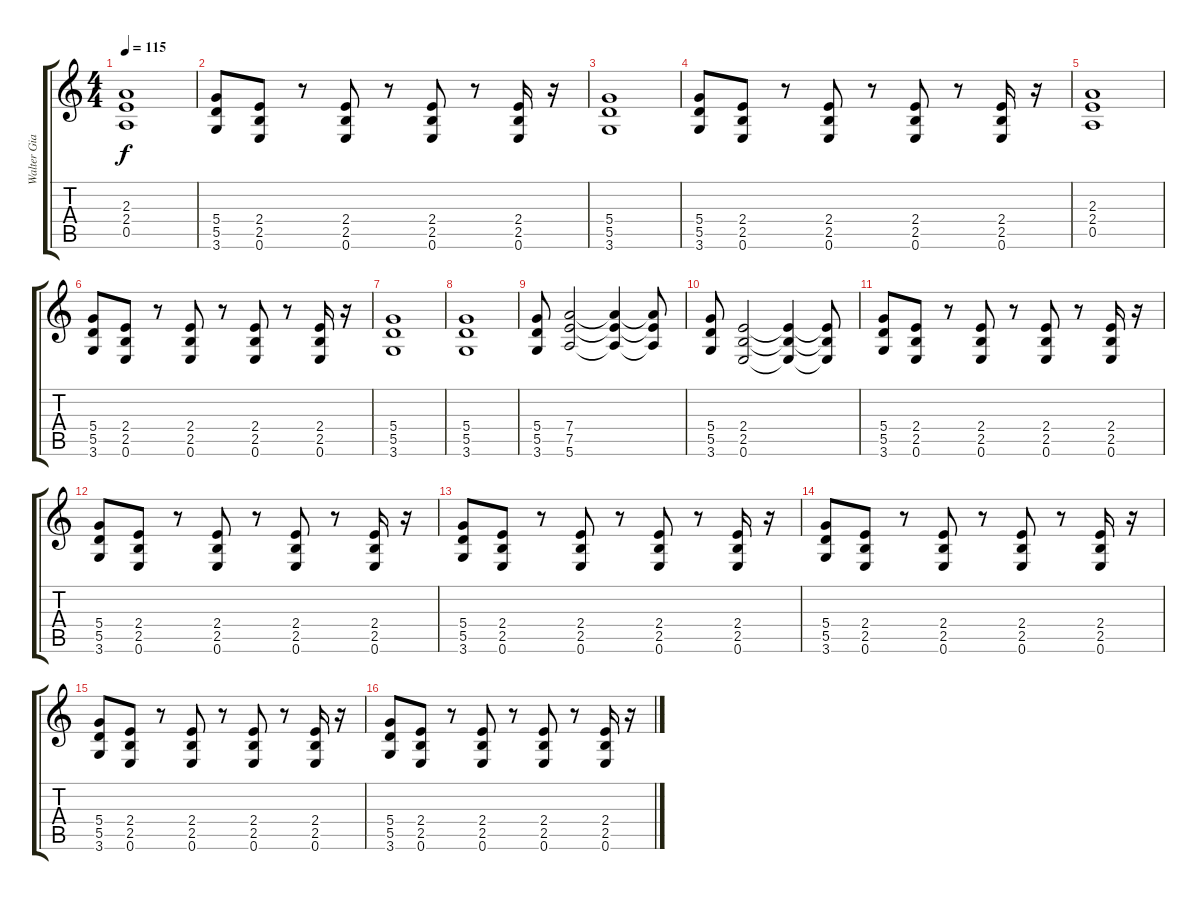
\track ("Walter Giardino" "Walter Gia") {instrument distortionguitar}
\staff {score tabs}
\tuning (E4 B3 G3 D3 A2 E2) {hide}
\ts (4 4)
\tempo 115
\clef g2
\ks c
(2.3 2.4 0.5).1{dy f} |
(5.4 5.5 3.6).8 (2.4 2.5 0.6).8 r.8 (2.4 2.5 0.6).8 r.8 (2.4 2.5 0.6).8 r.8 (2.4 2.5 0.6).16 r.16 |
(5.4 5.5 3.6).1 |
(5.4 5.5 3.6).8 (2.4 2.5 0.6).8 r.8 (2.4 2.5 0.6).8 r.8 (2.4 2.5 0.6).8 r.8 (2.4 2.5 0.6).16 r.16 |
(2.3 2.4 0.5).1 |
(5.4 5.5 3.6).8 (2.4 2.5 0.6).8 r.8 (2.4 2.5 0.6).8 r.8 (2.4 2.5 0.6).8 r.8 (2.4 2.5 0.6).16 r.16 |
(5.4 5.5 3.6).1 |
(5.4 5.5 3.6).1 |
(5.4 5.5 3.6).8 (7.4 7.5 5.6).2 (7.4{t} 7.5{t} 5.6{t}).4 (7.4{t} 7.5{t} 5.6{t}).8 |
(5.4 5.5 3.6).8 (2.4 2.5 0.6).2 (2.4{t} 2.5{t} 0.6{t}).4 (2.4{t} 2.5{t} 0.6{t}).8 |
(5.4 5.5 3.6).8 (2.4 2.5 0.6).8 r.8 (2.4 2.5 0.6).8 r.8 (2.4 2.5 0.6).8 r.8 (2.4 2.5 0.6).16 r.16 |
(5.4 5.5 3.6).8 (2.4 2.5 0.6).8 r.8 (2.4 2.5 0.6).8 r.8 (2.4 2.5 0.6).8 r.8 (2.4 2.5 0.6).16 r.16 |
(5.4 5.5 3.6).8 (2.4 2.5 0.6).8 r.8 (2.4 2.5 0.6).8 r.8 (2.4 2.5 0.6).8 r.8 (2.4 2.5 0.6).16 r.16 |
(5.4 5.5 3.6).8 (2.4 2.5 0.6).8 r.8 (2.4 2.5 0.6).8 r.8 (2.4 2.5 0.6).8 r.8 (2.4 2.5 0.6).16 r.16 |
(5.4 5.5 3.6).8 (2.4 2.5 0.6).8 r.8 (2.4 2.5 0.6).8 r.8 (2.4 2.5 0.6).8 r.8 (2.4 2.5 0.6).16 r.16 |
(5.4 5.5 3.6).8 (2.4 2.5 0.6).8 r.8 (2.4 2.5 0.6).8 r.8 (2.4 2.5 0.6).8 r.8 (2.4 2.5 0.6).16 r.16
